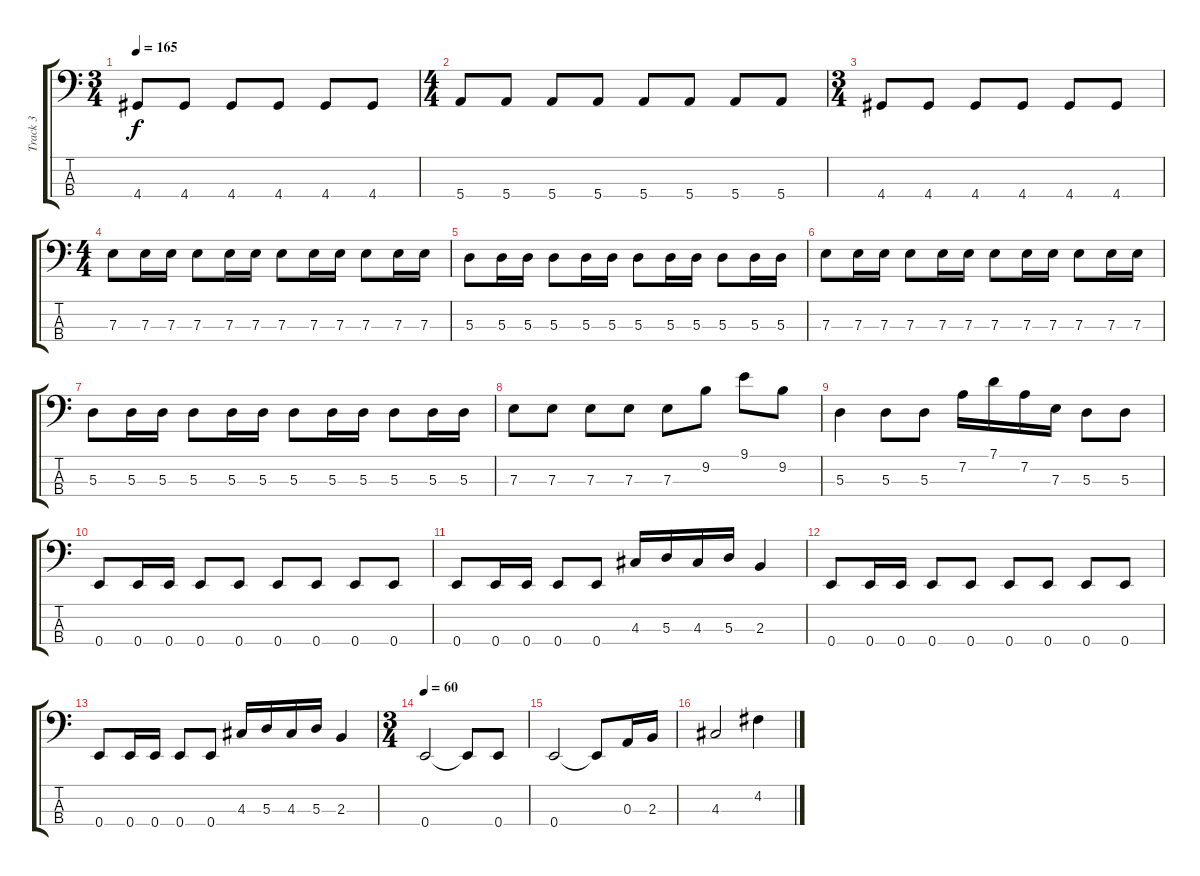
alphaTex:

\track ("Track 3" "Track 3") {instrument electricbassfinger}
\staff {score tabs}
\tuning (G2 D2 A1 E1) {hide}
\ts (3 4)
\tempo 165
\clef f4
\ks c
4.4.8{dy f} 4.4.8 4.4.8 4.4.8 4.4.8 4.4.8 |
\ts (4 4)
5.4.8 5.4.8 5.4.8 5.4.8 5.4.8 5.4.8 5.4.8 5.4.8 |
\ts (3 4)
4.4.8 4.4.8 4.4.8 4.4.8 4.4.8 4.4.8 |
\ts (4 4)
7.3.8 7.3.16 7.3.16 7.3.8 7.3.16 7.3.16 7.3.8 7.3.16 7.3.16 7.3.8 7.3.16 7.3.16 |
5.3.8 5.3.16 5.3.16 5.3.8 5.3.16 5.3.16 5.3.8 5.3.16 5.3.16 5.3.8 5.3.16 5.3.16 |
7.3.8 7.3.16 7.3.16 7.3.8 7.3.16 7.3.16 7.3.8 7.3.16 7.3.16 7.3.8 7.3.16 7.3.16 |
5.3.8 5.3.16 5.3.16 5.3.8 5.3.16 5.3.16 5.3.8 5.3.16 5.3.16 5.3.8 5.3.16 5.3.16 |
7.3.8 7.3.8 7.3.8 7.3.8 7.3.8 9.2.8 9.1.8 9.2.8 |
5.3.4 5.3.8 5.3.8 7.2.16 7.1.16 7.2.16 7.3.16 5.3.8 5.3.8 |
0.4.8 0.4.16 0.4.16 0.4.8 0.4.8 0.4.8 0.4.8 0.4.8 0.4.8 |
0.4.8 0.4.16 0.4.16 0.4.8 0.4.8 4.3.16 5.3.16 4.3.16 5.3.16 2.3.4 |
0.4.8 0.4.16 0.4.16 0.4.8 0.4.8 0.4.8 0.4.8 0.4.8 0.4.8 |
0.4.8 0.4.16 0.4.16 0.4.8 0.4.8 4.3.16 5.3.16 4.3.16 5.3.16 2.3.4 |
\ts (3 4)
\tempo 60
0.4.2 0.4{t}.8 0.4.8 |
0.4.2 0.4{t}.8 0.3.16 2.3.16 |
4.3.2 4.2.4
